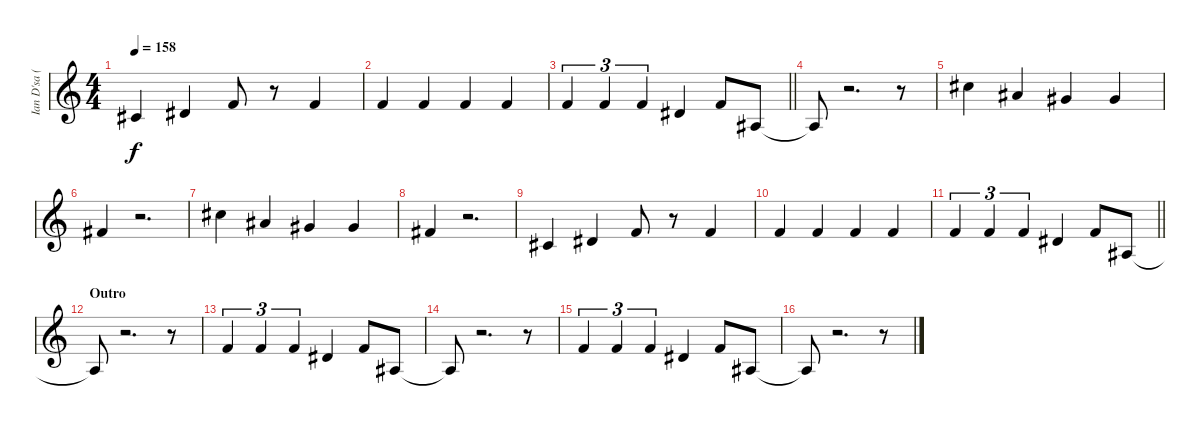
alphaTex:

\track ("Ian D'sa (Background Voice)" "Ian D'sa (") {instrument lead1square}
\staff {score}
\tuning (E4 B3 G3 D3 A2 E2) {hide}
\ts (4 4)
\tempo 158
\clef g2
\ks c
2.2.4{dy f} 4.2.4 1.1.8 r.8 1.1.4 |
1.1.4 1.1.4 1.1.4 1.1.4 |
\barLineRight lightlight
1.1.4{tu (3 2)} 1.1.4{tu (3 2)} 1.1.4{tu (3 2)} 4.2.4 1.1.8 3.3.8 |
3.3{t}.8 r.2{d} r.8 |
9.1.4 11.2.4 9.2.4 9.2.4 |
7.2.4 r.2{d} |
9.1.4 6.1.4 4.1.4 4.1.4 |
2.1.4 r.2{d} |
2.2.4 4.2.4 1.1.8 r.8 1.1.4 |
1.1.4 1.1.4 1.1.4 1.1.4 |
\barLineRight lightlight
1.1.4{tu (3 2)} 1.1.4{tu (3 2)} 1.1.4{tu (3 2)} 4.2.4 1.1.8 3.3.8 |
\section ("" "Outro")
3.3{t}.8 r.2{d} r.8 |
1.1.4{tu (3 2)} 1.1.4{tu (3 2)} 1.1.4{tu (3 2)} 4.2.4 1.1.8 3.3.8 |
3.3{t}.8 r.2{d} r.8 |
1.1.4{tu (3 2)} 1.1.4{tu (3 2)} 1.1.4{tu (3 2)} 4.2.4 1.1.8 3.3.8 |
3.3{t}.8 r.2{d} r.8
